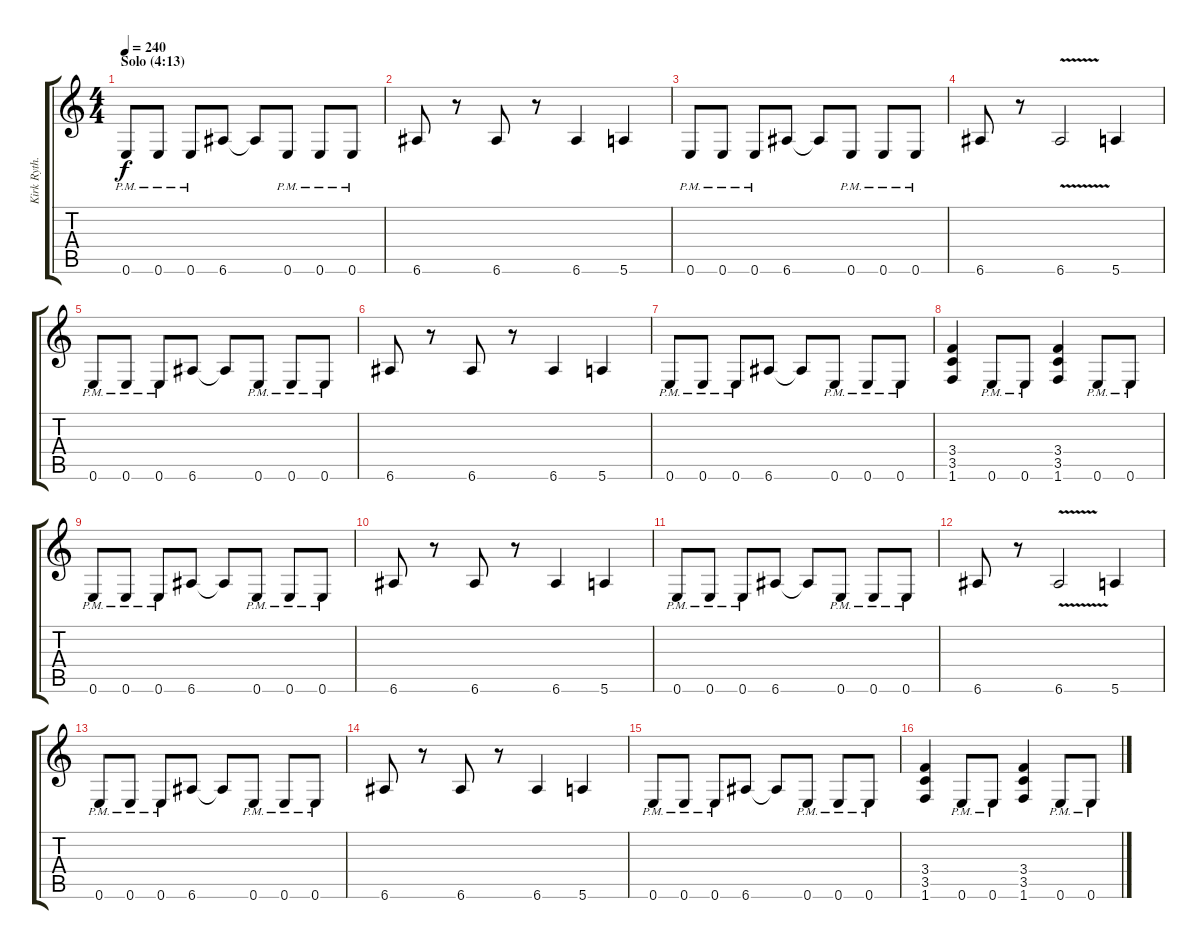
\track ("Kirk Ryth." "Kirk Ryth.") {instrument distortionguitar}
\staff {score tabs}
\tuning (E4 B3 G3 D3 A2 E2) {hide}
\ts (4 4)
\section ("" "Solo (4:13)")
\tempo 240
\clef g2
\ks c
0.6{pm}.8{dy f} 0.6{pm}.8 0.6{pm}.8 6.6.8 6.6{t}.8 0.6{pm}.8 0.6{pm}.8 0.6{pm}.8 |
6.6.8 r.8 6.6.8 r.8 6.6.4 5.6.4 |
0.6{pm}.8 0.6{pm}.8 0.6{pm}.8 6.6.8 6.6{t}.8 0.6{pm}.8 0.6{pm}.8 0.6{pm}.8 |
6.6.8 r.8 6.6{v}.2 5.6.4 |
0.6{pm}.8 0.6{pm}.8 0.6{pm}.8 6.6.8 6.6{t}.8 0.6{pm}.8 0.6{pm}.8 0.6{pm}.8 |
6.6.8 r.8 6.6.8 r.8 6.6.4 5.6.4 |
0.6{pm}.8 0.6{pm}.8 0.6{pm}.8 6.6.8 6.6{t}.8 0.6{pm}.8 0.6{pm}.8 0.6{pm}.8 |
(3.4 3.5 1.6).4 0.6{pm}.8 0.6{pm}.8 (3.4 3.5 1.6).4 0.6{pm}.8 0.6{pm}.8 |
0.6{pm}.8 0.6{pm}.8 0.6{pm}.8 6.6.8 6.6{t}.8 0.6{pm}.8 0.6{pm}.8 0.6{pm}.8 |
6.6.8 r.8 6.6.8 r.8 6.6.4 5.6.4 |
0.6{pm}.8 0.6{pm}.8 0.6{pm}.8 6.6.8 6.6{t}.8 0.6{pm}.8 0.6{pm}.8 0.6{pm}.8 |
6.6.8 r.8 6.6{v}.2 5.6.4 |
0.6{pm}.8 0.6{pm}.8 0.6{pm}.8 6.6.8 6.6{t}.8 0.6{pm}.8 0.6{pm}.8 0.6{pm}.8 |
6.6.8 r.8 6.6.8 r.8 6.6.4 5.6.4 |
0.6{pm}.8 0.6{pm}.8 0.6{pm}.8 6.6.8 6.6{t}.8 0.6{pm}.8 0.6{pm}.8 0.6{pm}.8 |
(3.4 3.5 1.6).4 0.6{pm}.8 0.6{pm}.8 (3.4 3.5 1.6).4 0.6{pm}.8 0.6{pm}.8
